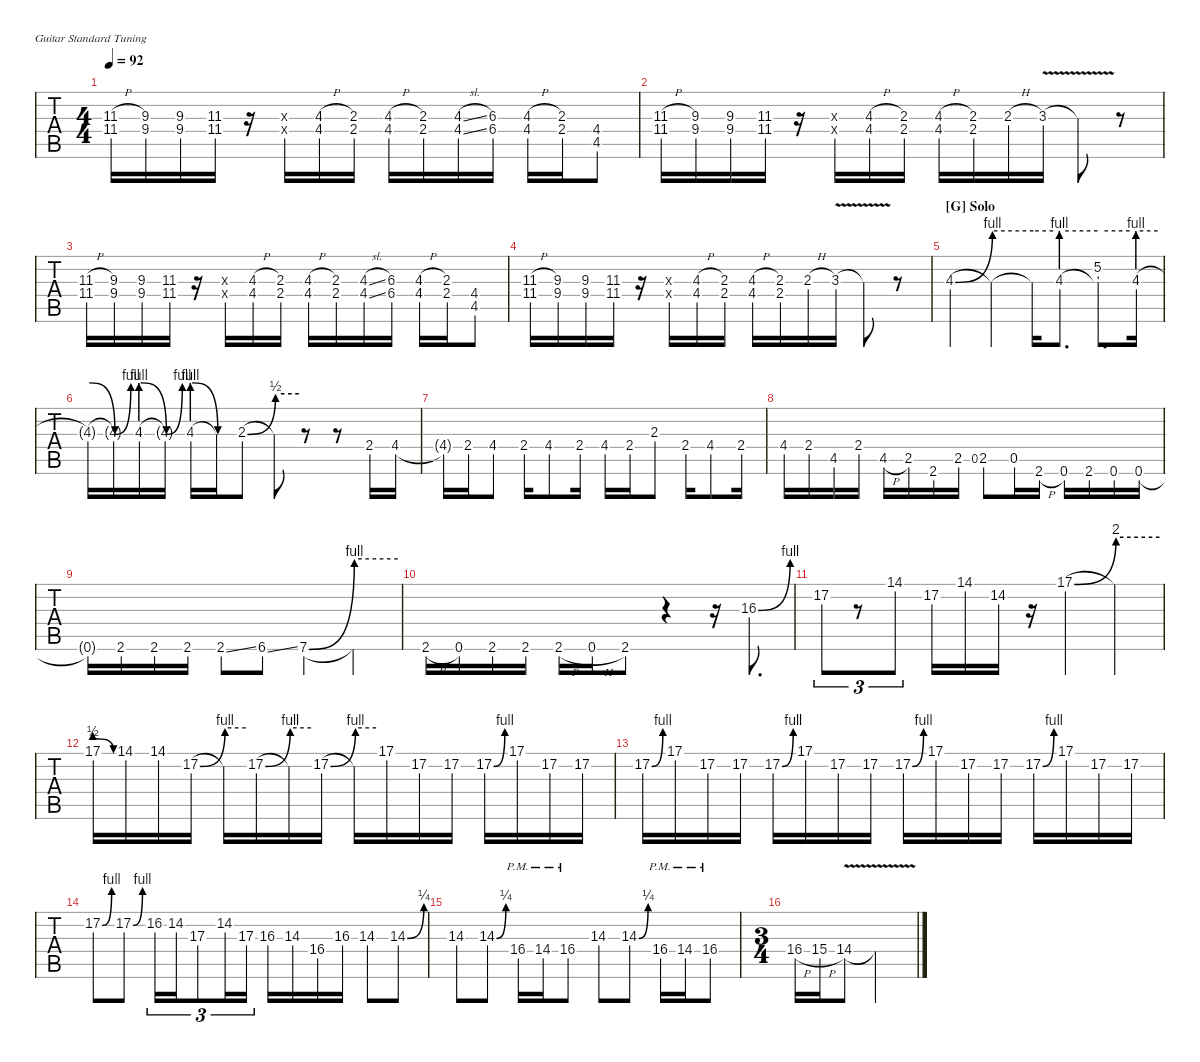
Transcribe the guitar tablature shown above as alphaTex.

\hideDynamics
\bracketExtendMode nobrackets
\singleTrackTrackNamePolicy hidden
\multiTrackTrackNamePolicy hidden
\firstSystemTrackNameMode fullname
\firstSystemTrackNameOrientation horizontal
\otherSystemsTrackNameOrientation horizontal
\track ("Electric Guitar" "E-Gt") {instrument distortionguitar}
\staff {tabs}
\tuning (E4 B3 G3 D3 A2 E2)
\ts (4 4)
\tempo 92
\clef g2
\scale
0.333333
\ks d
(11.3{h acc #} 11.4{h acc #}).16{dy f} (9.3{acc forcenatural} 9.4{acc forcenatural}).16 (9.3{acc forcenatural} 9.4{acc forcenatural}).16 (11.3{acc #} 11.4{acc #}).16 r.16 (2.3{x acc forcenatural} 2.4{x acc forcenatural}).16 (4.3{h acc forcenatural} 4.4{h acc #}).16 (2.3{acc forcenatural} 2.4{acc forcenatural}).16 (4.3{h acc forcenatural} 4.4{h acc #}).16 (2.3{acc forcenatural} 2.4{acc forcenatural}).16 (4.3{sl acc forcenatural} 4.4{sl acc #}).16 (6.3{acc #} 6.4{acc #}).16 (4.3{h acc forcenatural} 4.4{h acc #}).16 (2.3{acc forcenatural} 2.4{acc forcenatural}).16 (4.4{acc #} 4.5{acc #}).8 |
\scale
0.333333 (11.3{h acc #} 11.4{h acc #}).16 (9.3{acc forcenatural} 9.4{acc forcenatural}).16 (9.3{acc forcenatural} 9.4{acc forcenatural}).16 (11.3{acc #} 11.4{acc #}).16 r.16 (2.3{x acc forcenatural} 2.4{x acc forcenatural}).16 (4.3{h acc forcenatural} 4.4{h acc #}).16 (2.3{acc forcenatural} 2.4{acc forcenatural}).16 (4.3{h acc forcenatural} 4.4{h acc #}).16 (2.3{acc forcenatural} 2.4{acc forcenatural}).16 2.3{h acc forcenatural}.16 3.3{v acc #}.16 3.3{v t acc #}.8 r.8 |
\scale
0.333333 (11.3{h acc #} 11.4{h acc #}).16 (9.3{acc forcenatural} 9.4{acc forcenatural}).16 (9.3{acc forcenatural} 9.4{acc forcenatural}).16 (11.3{acc #} 11.4{acc #}).16 r.16 (2.3{x acc forcenatural} 2.4{x acc forcenatural}).16 (4.3{h acc forcenatural} 4.4{h acc #}).16 (2.3{acc forcenatural} 2.4{acc forcenatural}).16 (4.3{h acc forcenatural} 4.4{h acc #}).16 (2.3{acc forcenatural} 2.4{acc forcenatural}).16 (4.3{sl acc forcenatural} 4.4{sl acc #}).16 (6.3{acc #} 6.4{acc #}).16 (4.3{h acc forcenatural} 4.4{h acc #}).16 (2.3{acc forcenatural} 2.4{acc forcenatural}).16 (4.4{acc #} 4.5{acc #}).8 |
\scale
0.333333 (11.3{h acc #} 11.4{h acc #}).16 (9.3{acc forcenatural} 9.4{acc forcenatural}).16 (9.3{acc forcenatural} 9.4{acc forcenatural}).16 (11.3{acc #} 11.4{acc #}).16 r.16 (2.3{x acc forcenatural} 2.4{x acc forcenatural}).16 (4.3{h acc forcenatural} 4.4{h acc #}).16 (2.3{acc forcenatural} 2.4{acc forcenatural}).16 (4.3{h acc forcenatural} 4.4{h acc #}).16 (2.3{acc forcenatural} 2.4{acc forcenatural}).16 2.3{h acc forcenatural}.16 3.3{v acc #}.16 3.3{v t acc #}.8 r.8 |
\section ("G" "Solo")
\scale
0.333333 4.3{be (bend 0 0 60 4) acc forcenatural}.4{instrument distortionguitar} 4.3{be (hold 0 4 60 4) t}.4 4.3{be (hold 0 4 60 4) t}.16 4.3{be (prebend 0 4 60 4)}.8{d} (5.2{acc forcenatural} 4.3{be (hold 0 4 60 4) t}).8{d} 4.3{be (prebend 0 4 60 4)}.16 |
\scale
0.333333 4.3{be (release 0 4 60 0) t}.16 4.3{be (bend 0 0 60 4) t acc forcenatural}.16 4.3{be (prebendrelease 0 4 60 0)}.16 4.3{be (bend 0 0 60 4) t acc forcenatural}.16 4.3{be (prebendrelease 0 4 60 0)}.16 4.3{be (hold 0 0 60 0) t acc forcenatural}.16 2.3{be (bend 0 0 60 2) acc forcenatural}.8 2.3{be (hold 0 2 60 2) t}.8 r.8 r.8 2.4{acc forcenatural}.16 4.4{acc #}.16 |
\scale
0.333333 4.4{t acc #}.16 2.4{acc forcenatural}.16 4.4{acc #}.8 2.4{acc forcenatural}.16 4.4{acc #}.8 2.4{acc forcenatural}.16 4.4{acc #}.16 2.4{acc forcenatural}.16 2.3{acc forcenatural}.8 2.4{acc forcenatural}.16 4.4{acc #}.8 2.4{acc forcenatural}.16 |
\scale
0.333333 4.4{acc #}.16 2.4{acc forcenatural}.16 4.5{acc #}.16 2.4{acc forcenatural}.16 4.5{h acc #}.16 2.5{acc forcenatural}.16 2.6{acc #}.16 2.5{acc forcenatural}.16 0.5{acc forcenatural}.8{gr} 2.5{acc forcenatural}.8 0.5{acc forcenatural}.16 2.6{h acc #}.16 0.6{acc forcenatural}.16 2.6{acc #}.16 0.6{acc forcenatural}.16 0.6{acc forcenatural}.16 |
\scale
0.333333 0.6{t acc forcenatural}.16 2.6{acc #}.16 2.6{acc #}.16 2.6{acc #}.16 2.6{ss acc #}.8 6.6{ss acc #}.8 7.6{be (bend 0 0 60 4) acc forcenatural}.4 7.6{be (hold 0 4 60 4) t}.4 |
\scale
0.333333 2.6{h acc #}.16 0.6{acc forcenatural}.16 2.6{acc #}.16 2.6{acc #}.16 2.6{h acc #}.16 0.6{h acc forcenatural}.16 2.6{acc #}.8 r.4 r.16 16.3{be (bend 0 0 60 4) acc forcenatural}.8{d} |
\scale
0.333333 17.2{acc forcenatural}.8{tu (3 2)} r.8{tu (3 2)} 14.1{acc #}.8{tu (3 2)} 17.2{acc forcenatural}.16 14.1{acc #}.16 14.2{acc #}.16 r.16 17.1{be (bend 0 0 60 8) acc forcenatural}.4 17.1{be (hold 0 8 60 8) t}.4 |
\scale
0.333333 17.1{be (prebendrelease 0 2 60 0)}.16 14.1{acc #}.16 14.1{acc #}.16 17.2{be (bend 0 0 60 4) acc forcenatural}.16 17.2{be (hold 0 4 60 4) t}.16 17.2{be (bend 0 0 60 4) acc forcenatural}.16 17.2{be (hold 0 4 60 4) t}.16 17.2{be (bend 0 0 60 4) acc forcenatural}.16 17.2{be (hold 0 4 60 4) t}.16 17.1{acc forcenatural}.16 17.2{acc forcenatural}.16 17.2{acc forcenatural}.16 17.2{be (bend 0 0 60 4) acc forcenatural}.16 17.1{acc forcenatural}.16 17.2{acc forcenatural}.16 17.2{acc forcenatural}.16 |
\scale
0.333333 17.2{be (bend 0 0 60 4) acc forcenatural}.16 17.1{acc forcenatural}.16 17.2{acc forcenatural}.16 17.2{acc forcenatural}.16 17.2{be (bend 0 0 60 4) acc forcenatural}.16 17.1{acc forcenatural}.16 17.2{acc forcenatural}.16 17.2{acc forcenatural}.16 17.2{be (bend 0 0 60 4) acc forcenatural}.16 17.1{acc forcenatural}.16 17.2{acc forcenatural}.16 17.2{acc forcenatural}.16 17.2{be (bend 0 0 60 4) acc forcenatural}.16 17.1{acc forcenatural}.16 17.2{acc forcenatural}.16 17.2{acc forcenatural}.16 |
\scale
0.333333 17.2{be (bend 0 0 60 4) acc forcenatural}.8 17.2{be (bend 0 0 60 4) acc forcenatural}.8 16.2{acc #}.16{tu (3 2)} 14.2{acc #}.16{tu (3 2)} 17.3{acc forcenatural}.8{tu (3 2)} 14.2{acc #}.16{tu (3 2)} 17.3{acc forcenatural}.16{tu (3 2)} 16.3{acc forcenatural}.16 14.3{acc forcenatural}.16 16.4{acc #}.16 16.3{acc forcenatural}.16 14.3{acc forcenatural}.8 14.3{be (bend 0 0 60 1) acc forcenatural}.8 |
\scale
0.295775 14.3{st acc forcenatural}.8 14.3{be (bend 0 0 60 1) acc forcenatural}.8 16.4{pm acc #}.16 14.4{pm acc forcenatural}.16 16.4{pm acc #}.8 14.3{acc forcenatural}.8 14.3{be (bend 0 0 60 1) acc forcenatural}.8 16.4{pm acc #}.16 14.4{pm acc forcenatural}.16 16.4{pm acc #}.8 |
\ts (3 4)
\scale
0.408451 16.4{h acc #}.16 15.4{h acc forcenatural}.16 14.4{v acc forcenatural}.8 14.4{v t acc forcenatural}.2
